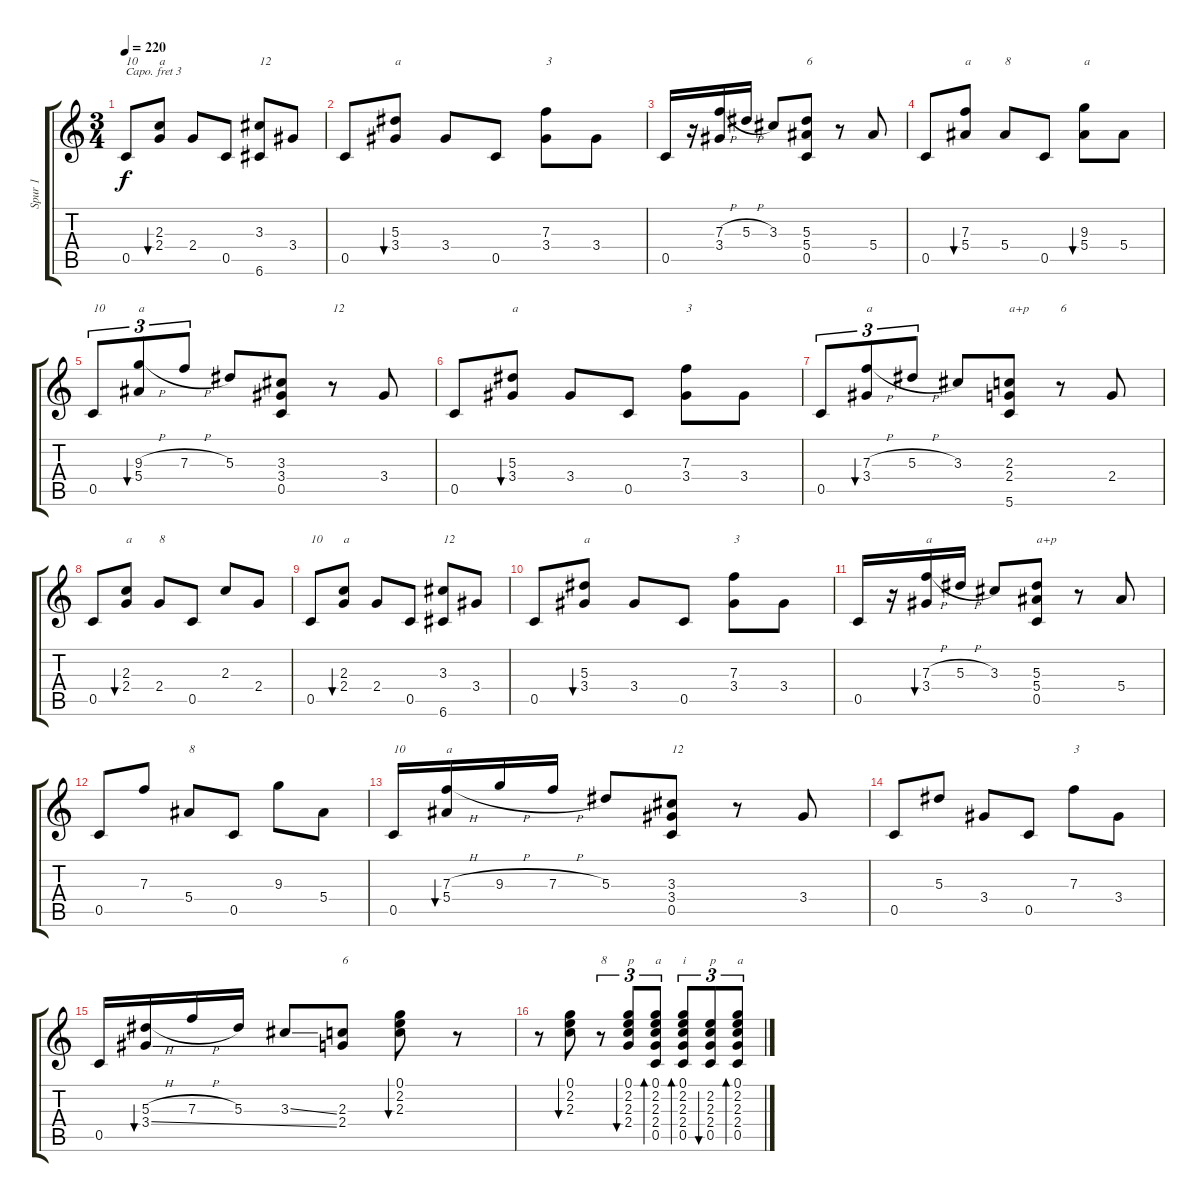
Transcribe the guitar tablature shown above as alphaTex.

\track ("Spur 1" "Spur 1") {instrument acousticguitarnylon}
\staff {score tabs}
\capo 3
\tuning (E4 B3 G3 D3 A2 E2) {hide}
\ts (3 4)
\tempo 220
\clef g2
\ks c
0.5.8{txt "10" dy f} (2.3 2.4).8{bu 60 txt "a"} 2.4.8 0.5.8 (3.3 6.6).8{txt "12"} 3.4.8 |
0.5.8 (5.3 3.4).8{bu 60 txt "a"} 3.4.8 0.5.8 (7.3 3.4).8{txt "3"} 3.4.8 |
0.5.16 r.16 (7.3{h} 3.4).16 5.3{h}.16 3.3.8 (5.3 5.4 0.5).8{txt "6"} r.8 5.4.8 |
0.5.8 (7.3 5.4).8{bu 60 txt "a"} 5.4.8{txt "8"} 0.5.8 (9.3 5.4).8{bu 60 txt "a"} 5.4.8 |
0.5.8{tu (3 2) txt "10"} (9.3{h} 5.4).8{tu (3 2) bu 60 txt "a"} 7.3{h}.8{tu (3 2)} 5.3.8 (3.3 3.4 0.5).8 r.8{txt "12"} 3.4.8 |
0.5.8 (5.3 3.4).8{bu 60 txt "a"} 3.4.8 0.5.8 (7.3 3.4).8{txt "3"} 3.4.8 |
0.5.8{tu (3 2)} (7.3{h} 3.4).8{tu (3 2) bu 30 txt "a"} 5.3{h}.8{tu (3 2)} 3.3.8 (2.3 2.4 5.6).8{txt "a+p"} r.8{txt "6"} 2.4.8 |
0.5.8 (2.3 2.4).8{bu 30 txt "a"} 2.4.8{txt "8"} 0.5.8 2.3.8 2.4.8 |
0.5.8{txt "10"} (2.3 2.4).8{bu 60 txt "a"} 2.4.8 0.5.8 (3.3 6.6).8{txt "12"} 3.4.8 |
0.5.8 (5.3 3.4).8{bu 60 txt "a"} 3.4.8 0.5.8 (7.3 3.4).8{txt "3"} 3.4.8 |
0.5.16 r.16 (7.3{h} 3.4).16{bu 30 txt "a"} 5.3{h}.16 3.3.8 (5.3 5.4 0.5).8{txt "a+p"} r.8 5.4.8 |
0.5.8 7.3.8 5.4.8{txt "8"} 0.5.8 9.3.8 5.4.8 |
0.5.16{txt "10"} (7.3{h} 5.4).16{bu 30 txt "a"} 9.3{h}.16 7.3{h}.16 5.3.8 (3.3 3.4 0.5).8{txt "12"} r.8 3.4.8 |
0.5.8 5.3.8 3.4.8 0.5.8 7.3.8{txt "3"} 3.4.8 |
0.5.16 (5.3{h} 3.4{ss}).16{bu 30} 7.3{h}.16 5.3.16 3.3{ss}.8 (2.3 2.4).8{txt "6"} (0.1 2.2 2.3).8{bu 30} r.8 |
r.8 (0.1 2.2 2.3).8{bu 30} r.8{tu (3 2) txt "8"} (0.1 2.2 2.3 2.4).8{tu (3 2) bu 30 txt "p"} (0.1 2.2 2.3 2.4 0.5).8{tu (3 2) bd 30 txt "a"} (0.1 2.2 2.3 2.4 0.5).8{tu (3 2) bd 30 txt "i"} (2.2 2.3 2.4 0.5).8{tu (3 2) bu 30 txt "p"} (0.1 2.2 2.3 2.4 0.5).8{tu (3 2) bd 30 txt "a"}
